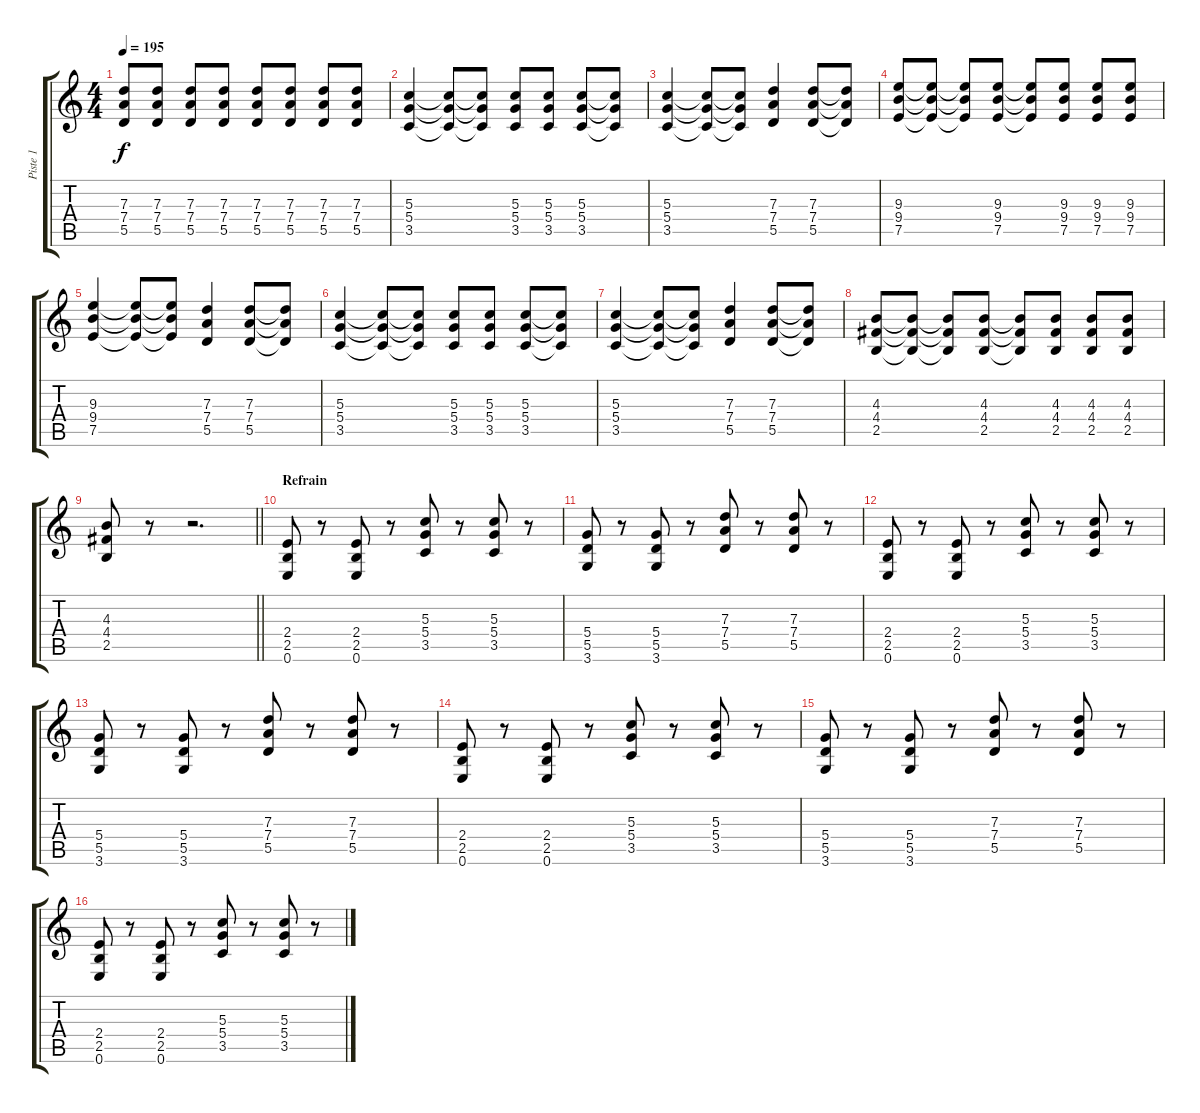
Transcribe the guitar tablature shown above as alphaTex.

\track ("Piste 1" "Piste 1") {instrument electricguitarclean}
\staff {score tabs}
\tuning (E4 B3 G3 D3 A2 E2) {hide}
\ts (4 4)
\tempo 195
\clef g2
\ks c
(7.3 7.4 5.5).8{dy f} (7.3 7.4 5.5).8 (7.3 7.4 5.5).8 (7.3 7.4 5.5).8 (7.3 7.4 5.5).8 (7.3 7.4 5.5).8 (7.3 7.4 5.5).8 (7.3 7.4 5.5).8 |
(5.3 5.4 3.5).4 (5.3{t} 5.4{t} 3.5{t}).8 (5.3{t} 5.4{t} 3.5{t}).8 (5.3 5.4 3.5).8 (5.3 5.4 3.5).8 (5.3 5.4 3.5).8 (5.3{t} 5.4{t} 3.5{t}).8 |
(5.3 5.4 3.5).4 (5.3{t} 5.4{t} 3.5{t}).8 (5.3{t} 5.4{t} 3.5{t}).8 (7.3 7.4 5.5).4 (7.3 7.4 5.5).8 (7.3{t} 7.4{t} 5.5{t}).8 |
(9.3 9.4 7.5).8 (9.3{t} 9.4{t} 7.5{t}).8 (9.3{t} 9.4{t} 7.5{t}).8 (9.3 9.4 7.5).8 (9.3{t} 9.4{t} 7.5{t}).8 (9.3 9.4 7.5).8 (9.3 9.4 7.5).8 (9.3 9.4 7.5).8 |
(9.3 9.4 7.5).4 (9.3{t} 9.4{t} 7.5{t}).8 (9.3{t} 9.4{t} 7.5{t}).8 (7.3 7.4 5.5).4 (7.3 7.4 5.5).8 (7.3{t} 7.4{t} 5.5{t}).8 |
(5.3 5.4 3.5).4 (5.3{t} 5.4{t} 3.5{t}).8 (5.3{t} 5.4{t} 3.5{t}).8 (5.3 5.4 3.5).8 (5.3 5.4 3.5).8 (5.3 5.4 3.5).8 (5.3{t} 5.4{t} 3.5{t}).8 |
(5.3 5.4 3.5).4 (5.3{t} 5.4{t} 3.5{t}).8 (5.3{t} 5.4{t} 3.5{t}).8 (7.3 7.4 5.5).4 (7.3 7.4 5.5).8 (7.3{t} 7.4{t} 5.5{t}).8 |
(4.3 4.4 2.5).8 (4.3{t} 4.4{t} 2.5{t}).8 (4.3{t} 4.4{t} 2.5{t}).8 (4.3 4.4 2.5).8 (4.3{t} 4.4{t} 2.5{t}).8 (4.3 4.4 2.5).8 (4.3 4.4 2.5).8 (4.3 4.4 2.5).8 |
\barLineRight lightlight
(4.3 4.4 2.5).8 r.8 r.2{d} |
\section ("" "Refrain")
(2.4 2.5 0.6).8 r.8 (2.4 2.5 0.6).8 r.8 (5.3 5.4 3.5).8 r.8 (5.3 5.4 3.5).8 r.8 |
(5.4 5.5 3.6).8 r.8 (5.4 5.5 3.6).8 r.8 (7.3 7.4 5.5).8 r.8 (7.3 7.4 5.5).8 r.8 |
(2.4 2.5 0.6).8 r.8 (2.4 2.5 0.6).8 r.8 (5.3 5.4 3.5).8 r.8 (5.3 5.4 3.5).8 r.8 |
(5.4 5.5 3.6).8 r.8 (5.4 5.5 3.6).8 r.8 (7.3 7.4 5.5).8 r.8 (7.3 7.4 5.5).8 r.8 |
(2.4 2.5 0.6).8 r.8 (2.4 2.5 0.6).8 r.8 (5.3 5.4 3.5).8 r.8 (5.3 5.4 3.5).8 r.8 |
(5.4 5.5 3.6).8 r.8 (5.4 5.5 3.6).8 r.8 (7.3 7.4 5.5).8 r.8 (7.3 7.4 5.5).8 r.8 |
(2.4 2.5 0.6).8 r.8 (2.4 2.5 0.6).8 r.8 (5.3 5.4 3.5).8 r.8 (5.3 5.4 3.5).8 r.8
